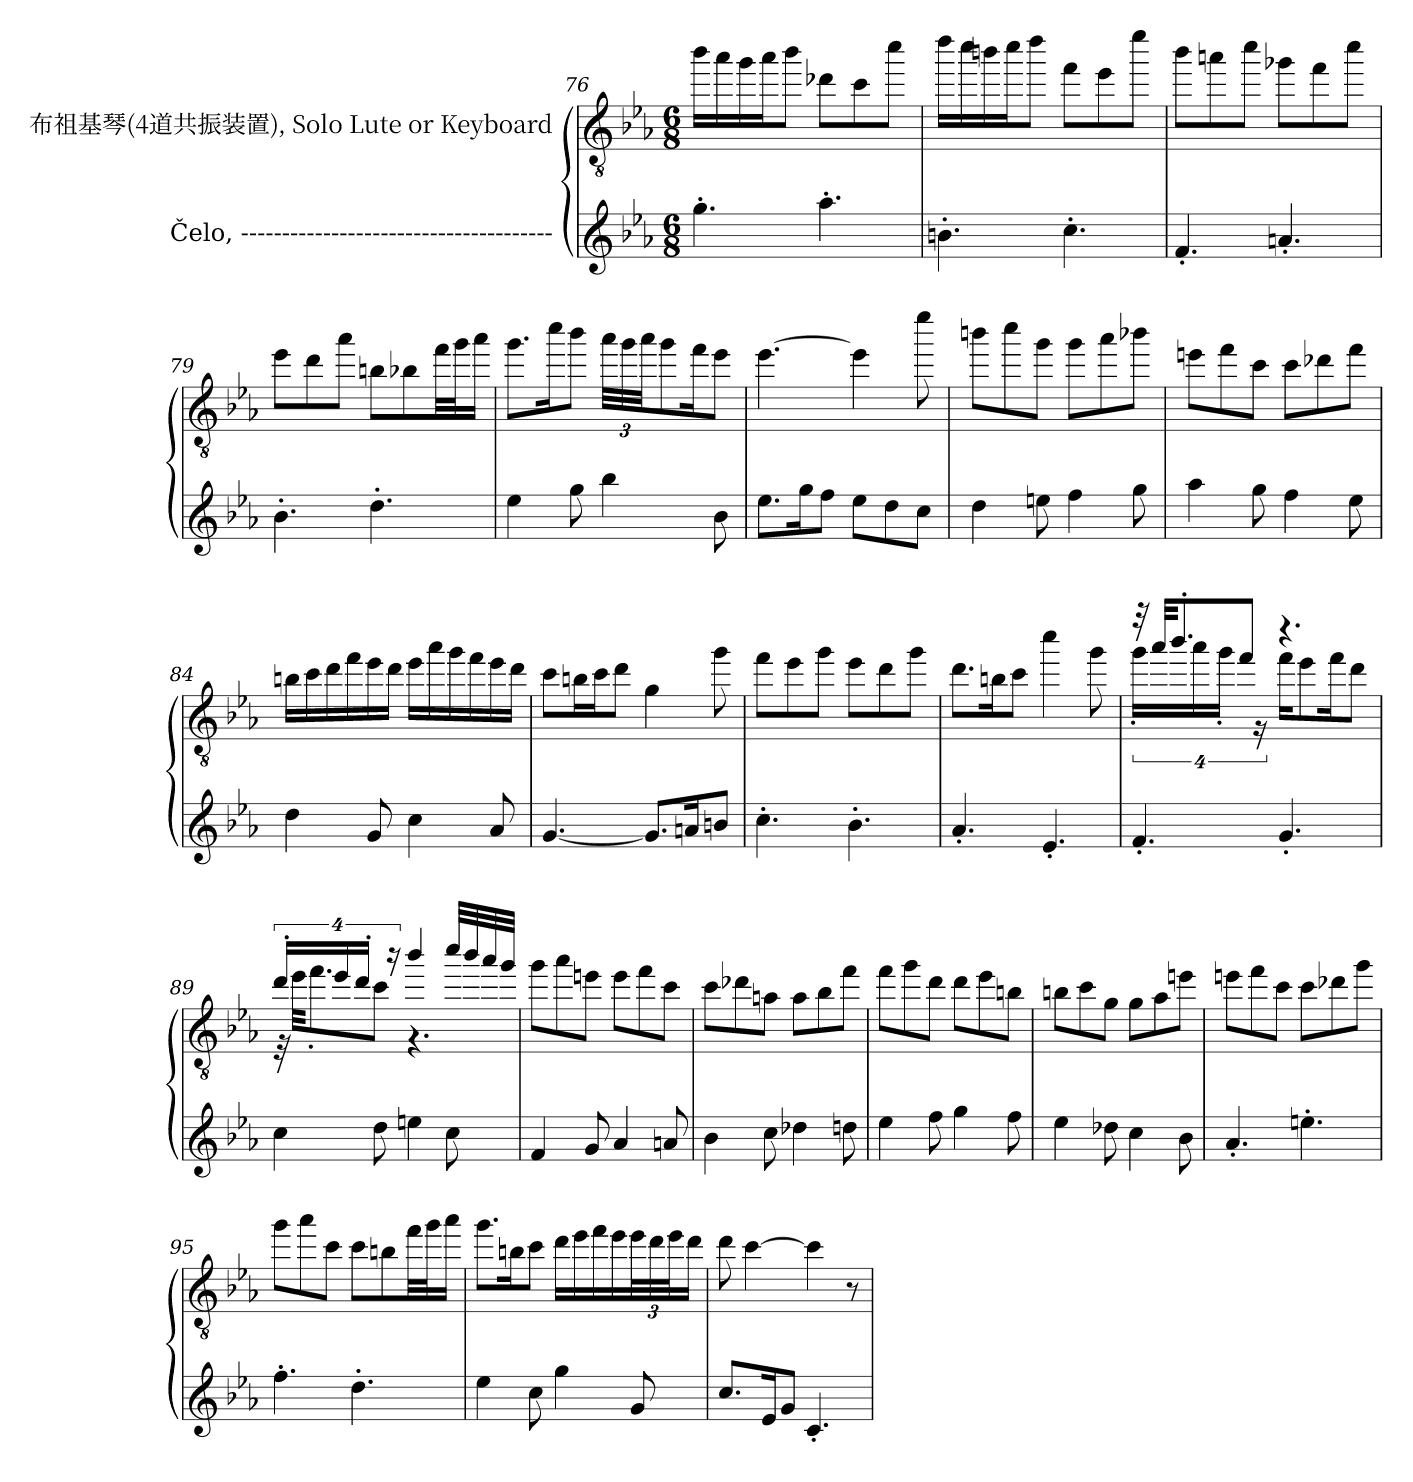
**kern	**kern
*part2	*part1
*staff2	*staff1
*I"Čelo, --------------------------------------	*I"布祖基琴(4道共振装置), Solo Lute or Keyboard
!!LO:LB:g=z
*clefG2	*clefGv2
*ITrd14c24	*
*k[b-e-a-]	*k[b-e-a-]
*M6/8	*M6/8
=76	=76
4.G'\	16bb-\LL
.	16aa-\
.	16gg\
.	16aa-\J
.	8bb-\J
4.A-'\	8dd-X\L
.	8cc\
.	8ccc\J
=77	=77
4.BBn'\	16ddd\LL
.	16ccc\
.	16bbn\
.	16ccc\J
.	8ddd\J
4.C'\	8ff\L
.	8ee-\
.	8eee-\J
=78	=78
4.FF'/	8bb-\L
.	8aan\
.	8ccc\J
4.AAn'/	8gg-X\L
.	8ff\
.	8ccc\J
!!LO:LB:g=z
=79	=79
4.BB-'\	8ee-\L
.	8dd\
.	8aa-\J
4.D'\	8bn\L
.	8b-X\
.	32ff\LL
.	32gg\J
.	16aa-\JJ
=80	=80
4E-\	8.gg\L
.	16ccc\K
8G\	8bb-\J
*	*Xbrackettup
4B-\	48aa-\LLL
.	48gg\
.	48aa-\JJ
.	8gg\
.	16ff\K
8BB-\	8ee-\J
=81	=81
8.E-\L	[4.ee-\
16G\K	.
8F\J	.
8E-\L	4ee-\]
8D\	.
8C\J	8eee-\
=82	=82
4D\	8bbn\L
.	8ccc\
8En\	8gg\J
4F\	8gg\L
.	8aa-\
8G\	8bb-X\J
!!LO:PB:g=z
=83	=83
4A-\	8een\L
.	8ff\
8G\	8cc\J
4F\	8cc\L
.	8dd-X\
8E-\	8ff\J
=84	=84
4D\	16bn\LL
.	16cc\
.	16dd\
.	16ff\
8GG/	16ee-\
.	16dd\JJ
4C\	16ee-\LL
.	16aa-\
.	16gg\
.	16ff\
8AA-/	16ee-\
.	16dd\JJ
=85	=85
[4.GG/	8cc\L
.	16bn\L
.	16cc\J
.	8dd\J
8.GG/L]	4g\
16AAn/K	.
8BBn/J	8gg\
!!LO:LB:g=z
=86	=86
4.C'\	8ff\L
.	8ee-\
.	8gg\J
4.BB-'\	8ee-\L
.	8dd\
.	8gg\J
=87	=87
4.AA-'/	8.dd\L
.	16bn\K
.	8cc\J
4.EE-'/	4ccc\
.	8gg\
=88	=88
*	*^
*	*	*brackettup
4.FF'/	32r	32%3gg'\L
.	32aa-/KKL	.
.	8.bb-'/	.
.	.	32%3aa-\
.	.	32%3gg'\J
.	8ff/J	.
.	.	32%3r
4.GG'/	4.r	16ff\KL
.	.	8ee-\
.	.	16ff\K
.	.	8dd\J
!!LO:LB:g=z	!!
=89	=89	=89
4C\	32%3dd'/L	32r
.	.	32ee-\KKL
.	.	8.ff'\
.	32%3ee-/	.
.	32%3dd'/J	.
8D\	.	8cc\J
.	32%3r	.
4En\	4bb-/	4.r
8C\	32ccc/LLL	.
.	32bb-/	.
.	32aa-/	.
.	32gg/JJJ	.
*	*v	*v
=90	=90
4FF/	8gg\L
.	8aa-\
8GG/	8een\J
4AA-/	8ee\L
.	8ff\
8AAn/	8cc\J
=91	=91
4BB-\	8cc\L
.	8dd-X\
8C\	8an\J
4D-X\	8a\L
.	8b-\
8Dn\	8ff\J
!!LO:LB:g=z
=92	=92
4E-\	8ff\L
.	8gg\
8F\	8dd\J
4G\	8dd\L
.	8ee-\
8F\	8bn\J
=93	=93
4E-\	8bn\L
.	8cc\
8D-X\	8g\J
4C\	8g\L
.	8a-\
8BB-\	8een\J
=94	=94
4.AA-'/	8een\L
.	8ff\
.	8cc\J
4.En'\	8cc\L
.	8dd-X\
.	8gg\J
=95	=95
4.F'\	8gg\L
.	8aa-\
.	8cc\J
4.D'\	8cc\L
.	8bn\
.	32ff\LL
.	32gg\J
.	16aa-\JJ
!!LO:LB:g=z
=96	=96
4E-\	8.gg\L
.	16bn\K
8C\	8cc\J
4G\	16dd\LL
.	16ee-\
.	16ff\
.	16ee-\
*	*Xbrackettup
8GG/	48ee-\L
.	48dd\
.	48ee-\J
.	16dd\JJ
=97	=97
8.C/L	8dd\
.	[4cc\
16EE-/K	.
8GG/J	.
*	*MM33
4.CC'/	4cc\]
.	8r
=	=
*-	*-
